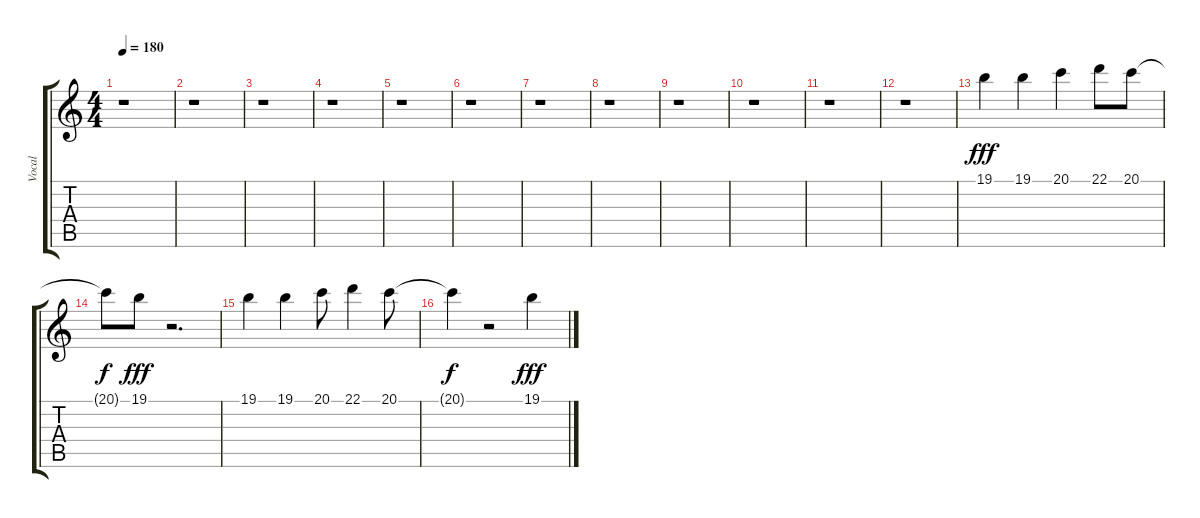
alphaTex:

\track ("Vocal" "Vocal") {instrument altosax}
\staff {score tabs}
\tuning (E4 B3 G3 D3 A2 E2) {hide}
\ts (4 4)
\tempo 180
\clef g2
\ks c
r.1{dy f} |
r.1 |
r.1 |
r.1 |
r.1 |
r.1 |
r.1 |
r.1 |
r.1 |
r.1 |
r.1 |
r.1 |
19.1.4{dy fff} 19.1.4 20.1.4 22.1.8 20.1.8 |
20.1{t}.8{dy f} 19.1.8{dy fff} r.2{d} |
19.1.4 19.1.4 20.1.8 22.1.4 20.1.8 |
20.1{t}.4{dy f} r.2 19.1.4{dy fff}
